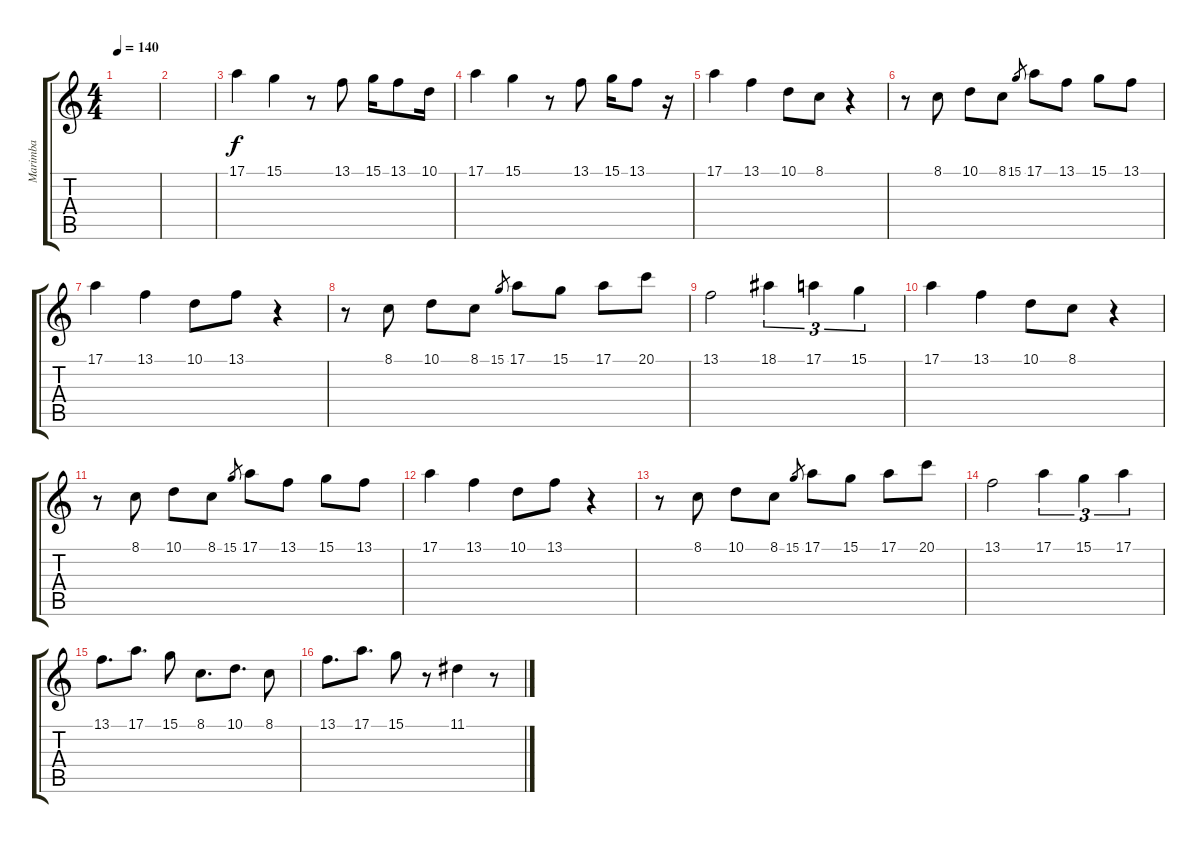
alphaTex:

\track ("Marimba" "Marimba") {instrument marimba}
\staff {score tabs}
\tuning (E4 B3 G3 D3 A2 E2) {hide}
\ts (4 4)
\tempo 140
\clef g2
\ks c
|
|
17.1.4 15.1.4 r.8 13.1.8 15.1.16 13.1.8 10.1.16 |
17.1.4 15.1.4 r.8 13.1.8 15.1.16 13.1.8 r.16 |
17.1.4 13.1.4 10.1.8 8.1.8 r.4 |
r.8 8.1.8 10.1.8 8.1.8 15.1.8{gr} 17.1.8 13.1.8 15.1.8 13.1.8 |
17.1.4 13.1.4 10.1.8 13.1.8 r.4 |
r.8 8.1.8 10.1.8 8.1.8 15.1.8{gr} 17.1.8 15.1.8 17.1.8 20.1.8 |
13.1.2 18.1.4{tu (3 2)} 17.1.4{tu (3 2)} 15.1.4{tu (3 2)} |
17.1.4 13.1.4 10.1.8 8.1.8 r.4 |
r.8 8.1.8 10.1.8 8.1.8 15.1.8{gr} 17.1.8 13.1.8 15.1.8 13.1.8 |
17.1.4 13.1.4 10.1.8 13.1.8 r.4 |
r.8 8.1.8 10.1.8 8.1.8 15.1.8{gr} 17.1.8 15.1.8 17.1.8 20.1.8 |
13.1.2 17.1.4{tu (3 2)} 15.1.4{tu (3 2)} 17.1.4{tu (3 2)} |
13.1.8{d} 17.1.8{d} 15.1.8 8.1.8{d} 10.1.8{d} 8.1.8 |
13.1.8{d} 17.1.8{d} 15.1.8 r.8 11.1.4 r.8
